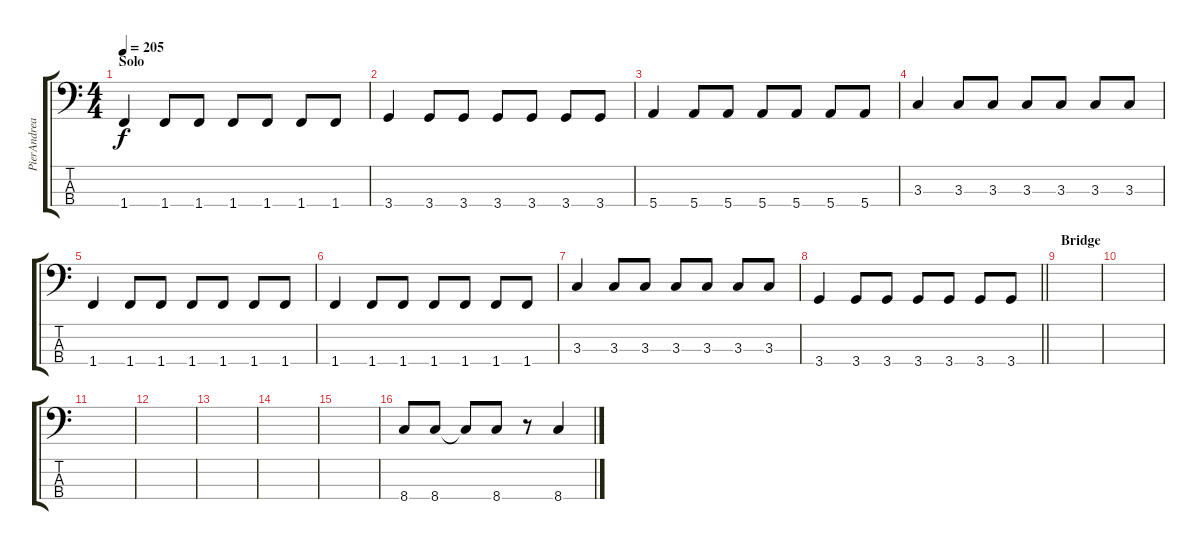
\track ("PierAndrea Palumbo" "PierAndrea") {instrument electricbassfinger}
\staff {score tabs}
\tuning (G2 D2 A1 E1) {hide}
\ts (4 4)
\section ("" "Solo")
\tempo 205
\clef f4
\ks c
1.4.4{dy f} 1.4.8 1.4.8 1.4.8 1.4.8 1.4.8 1.4.8 |
3.4.4 3.4.8 3.4.8 3.4.8 3.4.8 3.4.8 3.4.8 |
5.4.4 5.4.8 5.4.8 5.4.8 5.4.8 5.4.8 5.4.8 |
3.3.4 3.3.8 3.3.8 3.3.8 3.3.8 3.3.8 3.3.8 |
1.4.4 1.4.8 1.4.8 1.4.8 1.4.8 1.4.8 1.4.8 |
1.4.4 1.4.8 1.4.8 1.4.8 1.4.8 1.4.8 1.4.8 |
3.3.4 3.3.8 3.3.8 3.3.8 3.3.8 3.3.8 3.3.8 |
\barLineRight lightlight
3.4.4 3.4.8 3.4.8 3.4.8 3.4.8 3.4.8 3.4.8 |
\section ("" "Bridge")
|
|
|
|
|
|
|
8.4.8 8.4.8 8.4{t}.8 8.4.8 r.8 8.4.4
